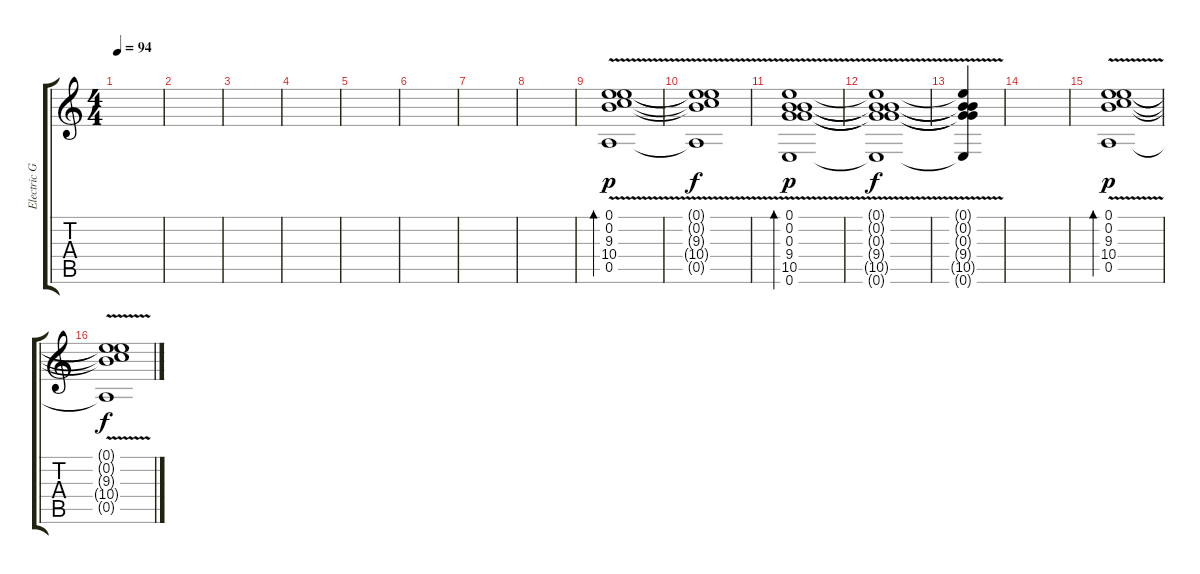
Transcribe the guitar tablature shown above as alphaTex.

\track ("Electric Guitar" "Electric G") {instrument overdrivenguitar}
\staff {score tabs}
\tuning (E4 B3 G3 D3 A2 E2) {hide}
\ts (4 4)
\tempo 94
\clef g2
\ks c
|
|
|
|
|
|
|
|
(0.1{v} 0.2{v} 9.3{v} 10.4{v} 0.5{v}).1{bd 240 dy p volume 12 balance 0 instrument distortionguitar} |
(0.1{v t} 0.2{v t} 9.3{v t} 10.4{v t} 0.5{v t}).1{dy f volume 10} |
(0.1{v} 0.2{v} 0.3{v} 9.4{v} 10.5{v} 0.6{v}).1{bd 480 dy p volume 12 instrument distortionguitar} |
(0.1{v t} 0.2{v t} 0.3{v t} 9.4{v t} 10.5{v t} 0.6{v t}).1{dy f} |
(0.1{t} 0.2{t} 0.3{t} 9.4{t} 10.5{t} 0.6{t}).4{volume 10} |
|
(0.1{v} 0.2{v} 9.3{v} 10.4{v} 0.5{v}).1{bd 240 dy p volume 12 balance 0 instrument distortionguitar} |
(0.1{v t} 0.2{v t} 9.3{v t} 10.4{v t} 0.5{v t}).1{dy f volume 10}
